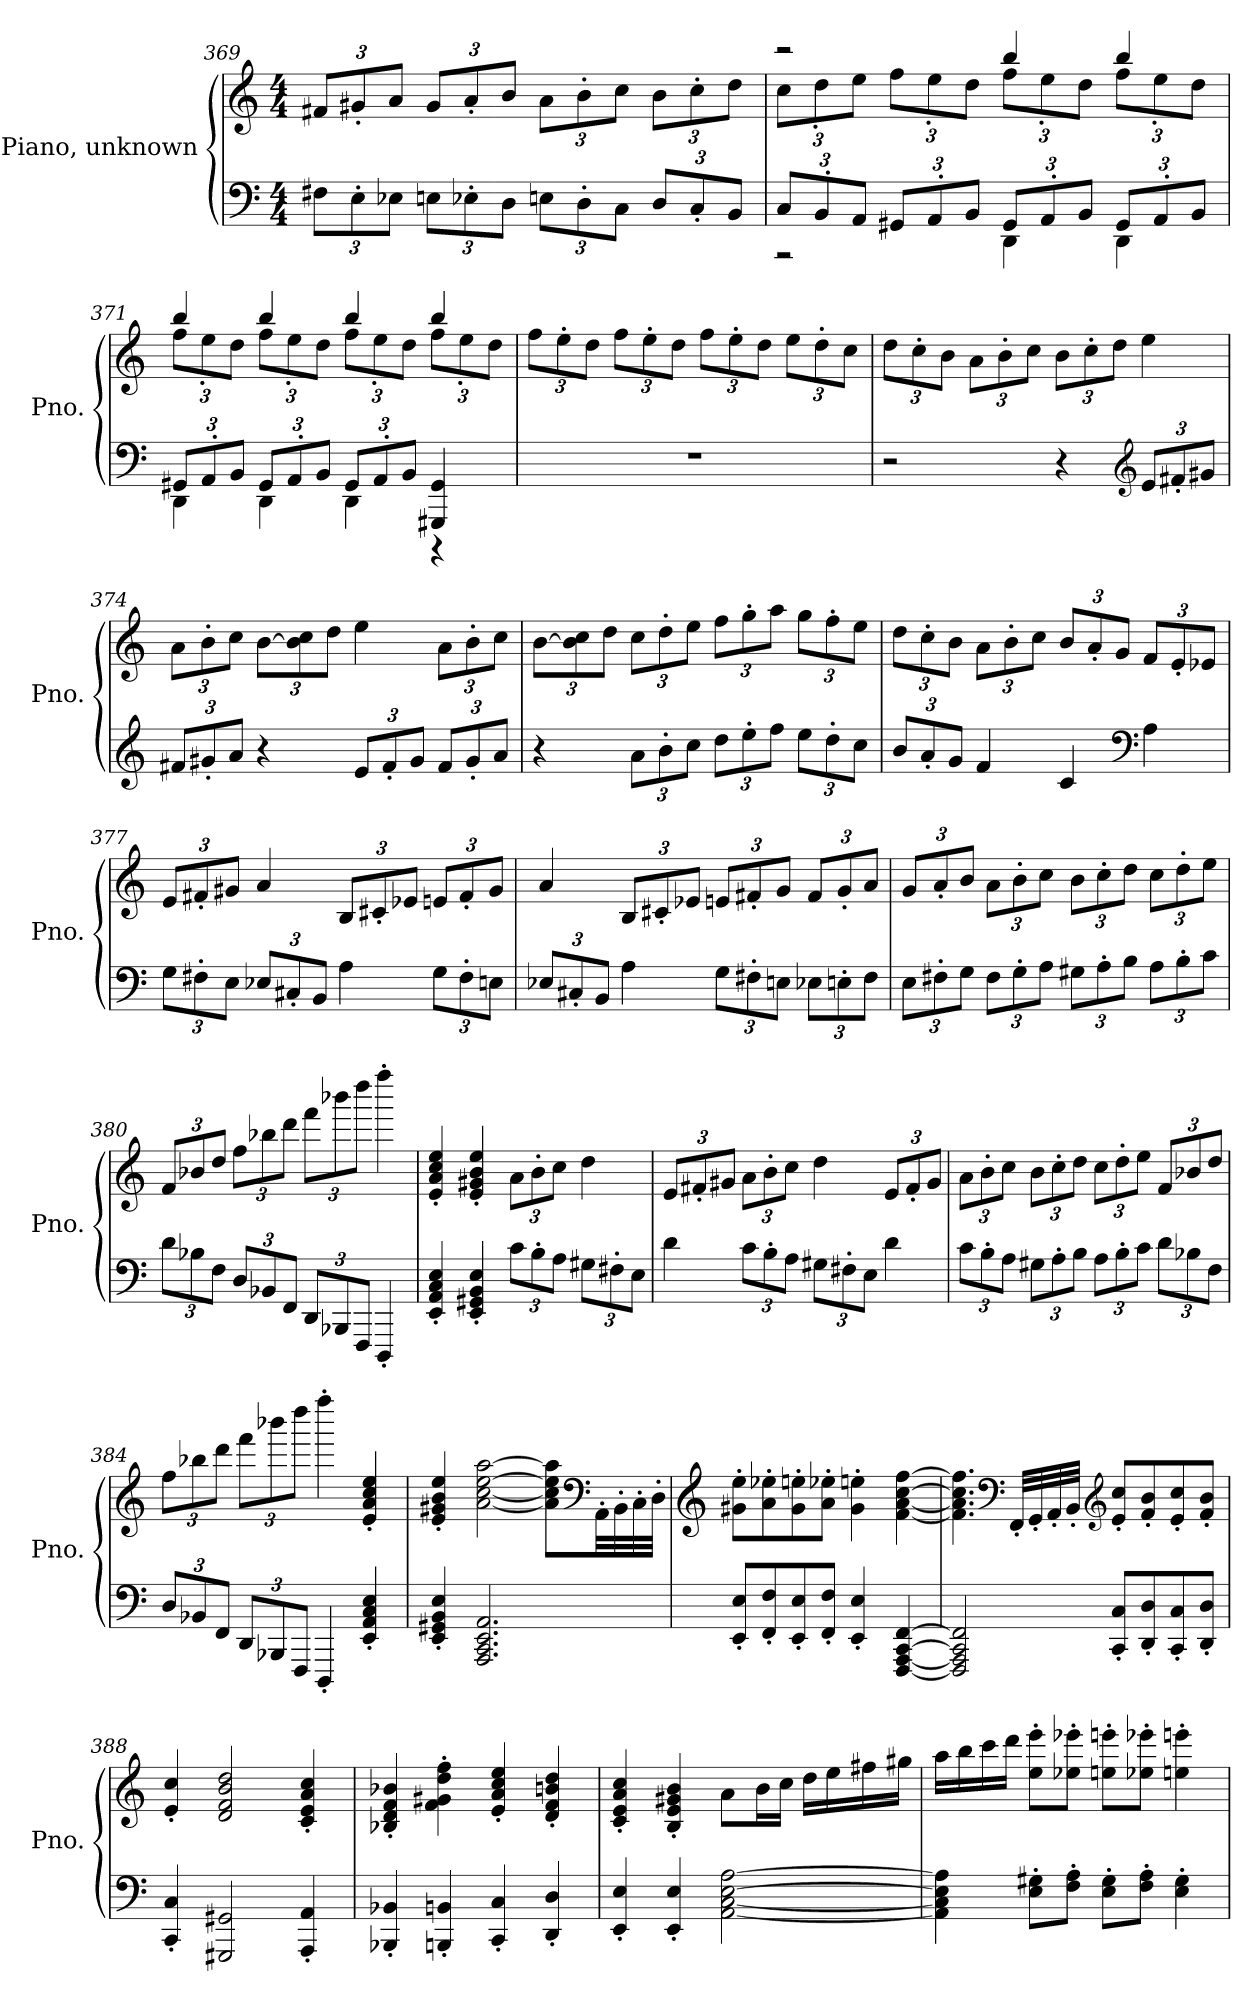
**kern	**kern
*part1	*part1
*staff2	*staff1
*I"Piano, unknown	*
*I'Pno.	*
*clefF4	*clefG2
*k[]	*k[]
*M4/4	*M4/4
*Xbrackettup	*Xbrackettup
=369	=369
12F#X\L	12f#X/L
12E'\	12g#X'/
12E-X\J	12a/J
12En\L	12g#/L
12E-X'\	12a'/
12D\J	12b/J
12En\L	12a\L
12D'\	12b'\
12C\J	12cc\J
12D/L	12b\L
12C'/	12cc'\
12BB/J	12dd\J
!!LO:LB:g=z
=370	=370
*^	*^
12C/L	2r	2r	12cc\L
12BB'/	.	.	12dd'\
12AA/J	.	.	12ee\J
12GG#X/L	.	.	12ff\L
12AA'/	.	.	12ee'\
12BB/J	.	.	12dd\J
12GG#/L	4DD\	4bb/	12ff\L
12AA'/	.	.	12ee'\
12BB/J	.	.	12dd\J
12GG#/L	4DD\	4bb/	12ff\L
12AA'/	.	.	12ee'\
12BB/J	.	.	12dd\J
=371	=371	=371	=371
12GG#X/L	4DD\	4bb/	12ff\L
12AA'/	.	.	12ee'\
12BB/J	.	.	12dd\J
12GG#/L	4DD\	4bb/	12ff\L
12AA'/	.	.	12ee'\
12BB/J	.	.	12dd\J
12GG#/L	4DD\	4bb/	12ff\L
12AA'/	.	.	12ee'\
12BB/J	.	.	12dd\J
4GGG#X/ 4GG#/	4r	4bb/	12ff\L
.	.	.	12ee'\
.	.	.	12dd\J
*v	*v	*	*
*	*v	*v
=372	=372
1r	12ff\L
.	12ee'\
.	12dd\J
.	12ff\L
.	12ee'\
.	12dd\J
.	12ff\L
.	12ee'\
.	12dd\J
.	12ee\L
.	12dd'\
.	12cc\J
!!LO:LB:g=z
=373	=373
2r	12dd\L
.	12cc'\
.	12b\J
.	12a\L
.	12b'\
.	12cc\J
4r	12b\L
.	12cc'\
.	12dd\J
*clefG2	*
12e/L	4ee\
12f#X'/	.
12g#X/J	.
=374	=374
12f#X/L	12a\L
12g#X'/	12b'\
12a/J	12cc\J
4r	[12b\L
.	12b\] 12cc\
.	12dd\J
12e/L	4ee\
12f#'/	.
12g#/J	.
12f#/L	12a\L
12g#'/	12b'\
12a/J	12cc\J
=375	=375
4r	[12b\L
.	12b\] 12cc\
.	12dd\J
12a\L	12cc\L
12b'\	12dd'\
12cc\J	12ee\J
12dd\L	12ff\L
12ee'\	12gg'\
12ff\J	12aa\J
12ee\L	12gg\L
12dd'\	12ff'\
12cc\J	12ee\J
!!LO:LB:g=z
=376	=376
12b/L	12dd\L
12a'/	12cc'\
12g/J	12b\J
4f/	12a\L
.	12b'\
.	12cc\J
4c/	12b/L
.	12a'/
.	12g/J
*clefF4	*
4A\	12f/L
.	12e'/
.	12e-X/J
=377	=377
12G\L	12e/L
12F#X'\	12f#X'/
12E\J	12g#X/J
12E-X/L	4a/
12C#X'/	.
12BB/J	.
4A\	12B/L
.	12c#X'/
.	12e-X/J
12G\L	12en/L
12F#'\	12f#'/
12En\J	12g#/J
!!LO:LB:g=z
=378	=378
12E-X/L	4a/
12C#X'/	.
12BB/J	.
4A\	12B/L
.	12c#X'/
.	12e-X/J
12G\L	12en/L
12F#X'\	12f#X'/
12En\J	12g/J
12E-X\L	12f#/L
12En'\	12g'/
12F#\J	12a/J
=379	=379
12E\L	12g/L
12F#X'\	12a'/
12G\J	12b/J
12F#\L	12a\L
12G'\	12b'\
12A\J	12cc\J
12G#X\L	12b\L
12A'\	12cc'\
12B\J	12dd\J
12A\L	12cc\L
12B'\	12dd'\
12c\J	12ee\J
=380	=380
12d\L	12f/L
12B-X\	12b-X/
12F\J	12dd/J
12D/L	12ff\L
12BB-X/	12bb-X\
12FF/J	12ddd\J
12DD/L	12fff\L
12BBB-X/	12bbb-X\
12FFF/J	12dddd\J
4DDD'/	4ffff'\
!!LO:PB:g=z
=381	=381
4EE/' 4AA/' 4C/' 4E/'	4e/' 4a/' 4cc/' 4ee/'
4EE/' 4GG#X/' 4BB/' 4E/'	4e/' 4g#X/' 4b/' 4ee/'
12c\L	12a\L
12B'\	12b'\
12A\J	12cc\J
12G#X\L	4dd\
12F#X'\	.
12E\J	.
=382	=382
4d\	12e/L
.	12f#X'/
.	12g#X/J
12c\L	12a\L
12B'\	12b'\
12A\J	12cc\J
12G#X\L	4dd\
12F#X'\	.
12E\J	.
4d\	12e/L
.	12f#'/
.	12g#/J
=383	=383
12c\L	12a\L
12B'\	12b'\
12A\J	12cc\J
12G#X\L	12b\L
12A'\	12cc'\
12B\J	12dd\J
12A\L	12cc\L
12B'\	12dd'\
12c\J	12ee\J
12d\L	12f/L
12B-X\	12b-X/
12F\J	12dd/J
!!LO:LB:g=z
=384	=384
12D/L	12ff\L
12BB-X/	12bb-X\
12FF/J	12ddd\J
12DD/L	12fff\L
12BBB-X/	12bbb-X\
12FFF/J	12dddd\J
4DDD'/	4ffff'\
4EE/' 4AA/' 4C/' 4E/'	4e/' 4a/' 4cc/' 4ee/'
=385	=385
4EE/' 4GG#X/' 4BB/' 4E/'	4e/' 4g#X/' 4b/' 4ee/'
2.AAA/ 2.CC/ 2.EE/ 2.AA/	[2a\ [2cc\ [2ee\ [2aa\
.	8a\] 8cc\] 8ee\] 8aa\]L
*	*clefF4
.	32AA'\LL
.	32BB'\
.	32C'\
.	32D'\JJJ
=386	=386
*	*clefG2
8EE/' 8E/'L	8g#X\' 8ee\'L
8FF/' 8F/'	8a\' 8ee-X\'
8EE/' 8E/'	8g#\' 8een\'
8FF/' 8F/'J	8a\' 8ee-X\'J
4EE/' 4E/'	4g#\' 4een\'
[4FFF/ [4AAA/ [4CC/ [4FF/	[4f\ [4a\ [4cc\ [4ff\
!!LO:LB:g=z
=387	=387
2FFF/] 2AAA/] 2CC/] 2FF/]	4.f\] 4.a\] 4.cc\] 4.ff\]
*	*clefF4
.	32FF'/LLL
.	32GG'/
.	32AA'/
.	32BB'/JJJ
*	*clefG2
8CC/' 8C/'L	8e/' 8cc/'L
8DD/' 8D/'	8f/' 8b/'
8CC/' 8C/'	8e/' 8cc/'
8DD/' 8D/'J	8f/' 8b/'J
=388	=388
4CC/' 4C/'	4e/' 4cc/'
2GGG#X/ 2GG#X/	2d/ 2f/ 2b/ 2dd/
4AAA/' 4AA/'	4c/' 4e/' 4a/' 4cc/'
=389	=389
4BBB-X/' 4BB-X/'	4B-X/' 4d/' 4f/' 4b-X/'
4BBBn/' 4BBn/'	4f\' 4g#X\' 4dd\' 4ff\'
4CC/' 4C/'	4e/' 4a/' 4cc/' 4ee/'
4DD/' 4D/'	4d/' 4f/' 4bn/' 4dd/'
=390	=390
4EE/' 4E/'	4c/' 4e/' 4a/' 4cc/'
4EE/' 4E/'	4B/' 4e/' 4g#X/' 4b/'
[2AA\ [2C\ [2E\ [2A\	8a\L
.	16b\L
.	16cc\JJ
.	16dd\LL
.	16ee\
.	16ff#X\
.	16gg#X\JJ
!!LO:LB:g=z
=391	=391
4AA\] 4C\] 4E\] 4A\]	16aa\LL
.	16bb\
.	16ccc\
.	16ddd\JJ
8E\' 8G#X\'L	8ee\' 8eee\'L
8F\' 8A\'J	8ee-X\' 8eee-X\'J
8E\' 8G#\'L	8een\' 8eeen\'L
8F\' 8A\'J	8ee-X\' 8eee-X\'J
4E\' 4G#\'	4een\' 4eeen\'
=	=
*-	*-
